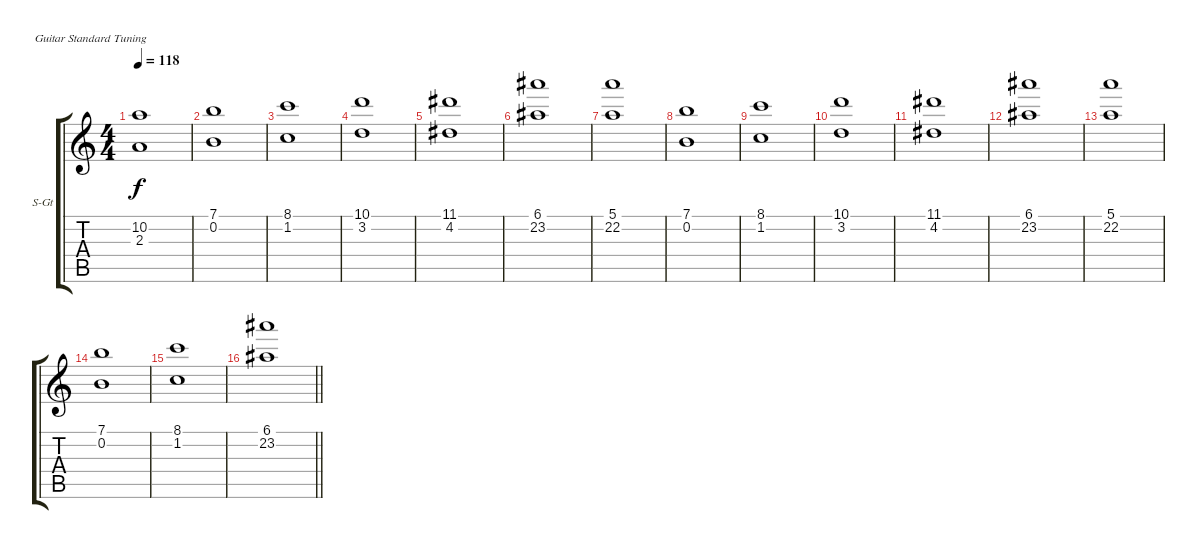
\bracketExtendMode groupsimilarinstruments
\firstSystemTrackNameOrientation horizontal
\otherSystemsTrackNameOrientation horizontal
\track ("Скрипка" "S-Gt") {instrument stringensemble1}
\staff {score tabs}
\tuning (E4 B3 G3 D3 A2 E2)
\displaytranspose 12
\ts (4 4)
\tempo 118
\clef g2
\ks c
(10.2 2.3).1{dy f} |
(7.1 0.2).1 |
(8.1 1.2).1 |
(10.1 3.2).1 |
(11.1 4.2).1 |
(6.1 23.2).1 |
(5.1 22.2).1 |
(7.1 0.2).1 |
(8.1 1.2).1 |
(10.1 3.2).1 |
(11.1 4.2).1 |
(6.1 23.2).1 |
(5.1 22.2).1 |
(7.1 0.2).1 |
(8.1 1.2).1 |
\barLineRight lightlight
(6.1 23.2).1
